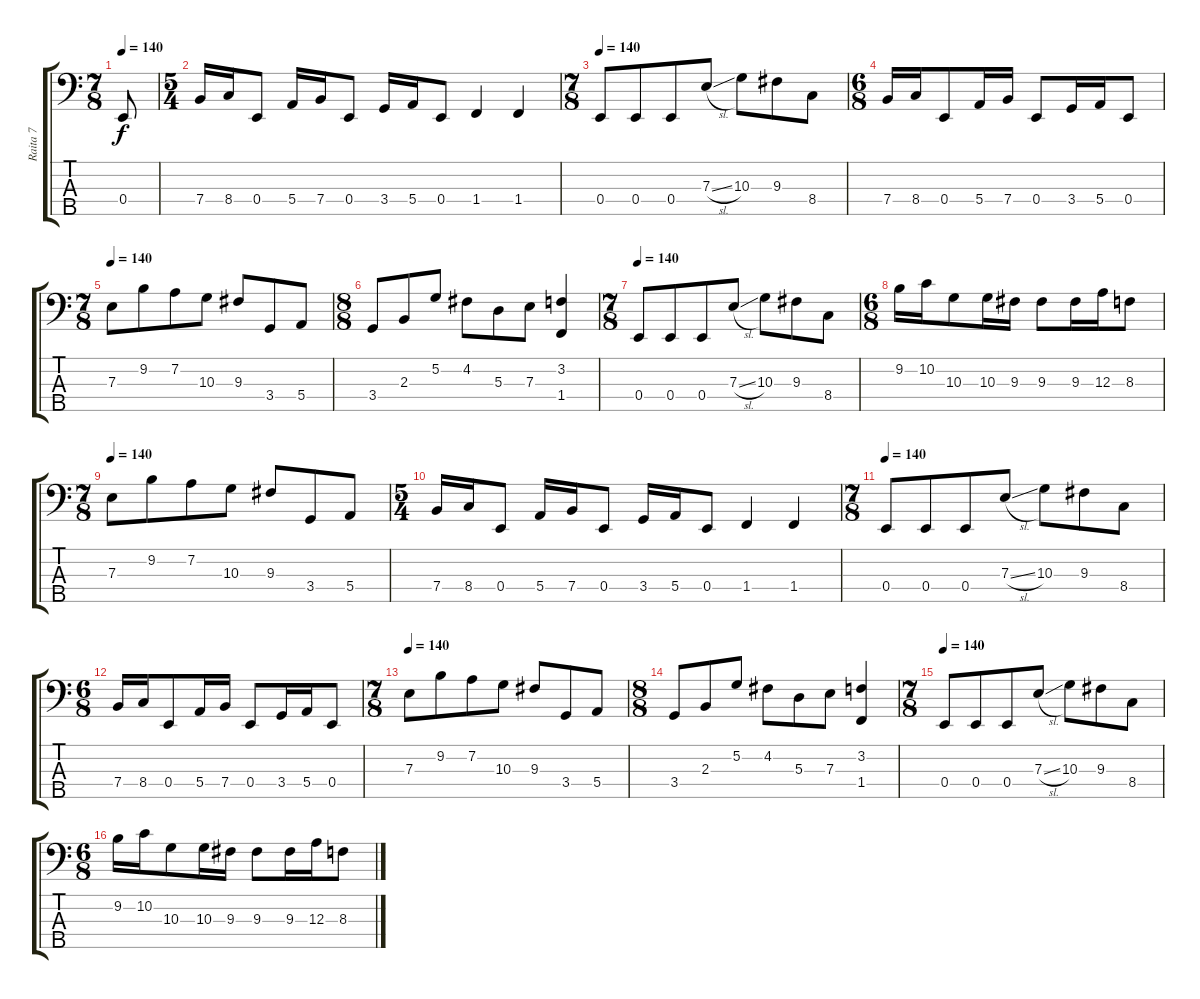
\track ("Raita 7" "Raita 7") {instrument electricbassfinger}
\staff {score tabs}
\tuning (G2 D2 A1 E1 B0) {hide}
\ts (7 8)
\tempo 140
\clef f4
\ks c
0.4.8{dy f} |
\ts (5 4)
7.4.16 8.4.16 0.4.8 5.4.16 7.4.16 0.4.8 3.4.16 5.4.16 0.4.8 1.4.4 1.4.4 |
\ts (7 8)
\tempo 140
0.4.8 0.4.8 0.4.8 7.3{sl}.8 10.3.8 9.3.8 8.4.8 |
\ts (6 8)
7.4.16 8.4.16 0.4.8 5.4.16 7.4.16 0.4.8 3.4.16 5.4.16 0.4.8 |
\ts (7 8)
\tempo 140
7.3.8 9.2.8 7.2.8 10.3.8 9.3.8 3.4.8 5.4.8 |
\ts (8 8)
3.4.8 2.3.8 5.2.8 4.2.8 5.3.8 7.3.8 (3.2 1.4).4 |
\ts (7 8)
\tempo 140
0.4.8 0.4.8 0.4.8 7.3{sl}.8 10.3.8 9.3.8 8.4.8 |
\ts (6 8)
9.2.16 10.2.16 10.3.8 10.3.16 9.3.16 9.3.8 9.3.16 12.3.16 8.3.8 |
\ts (7 8)
\tempo 140
7.3.8 9.2.8 7.2.8 10.3.8 9.3.8 3.4.8 5.4.8 |
\ts (5 4)
7.4.16 8.4.16 0.4.8 5.4.16 7.4.16 0.4.8 3.4.16 5.4.16 0.4.8 1.4.4 1.4.4 |
\ts (7 8)
\tempo 140
0.4.8 0.4.8 0.4.8 7.3{sl}.8 10.3.8 9.3.8 8.4.8 |
\ts (6 8)
7.4.16 8.4.16 0.4.8 5.4.16 7.4.16 0.4.8 3.4.16 5.4.16 0.4.8 |
\ts (7 8)
\tempo 140
7.3.8 9.2.8 7.2.8 10.3.8 9.3.8 3.4.8 5.4.8 |
\ts (8 8)
3.4.8 2.3.8 5.2.8 4.2.8 5.3.8 7.3.8 (3.2 1.4).4 |
\ts (7 8)
\tempo 140
0.4.8 0.4.8 0.4.8 7.3{sl}.8 10.3.8 9.3.8 8.4.8 |
\ts (6 8)
9.2.16 10.2.16 10.3.8 10.3.16 9.3.16 9.3.8 9.3.16 12.3.16 8.3.8
